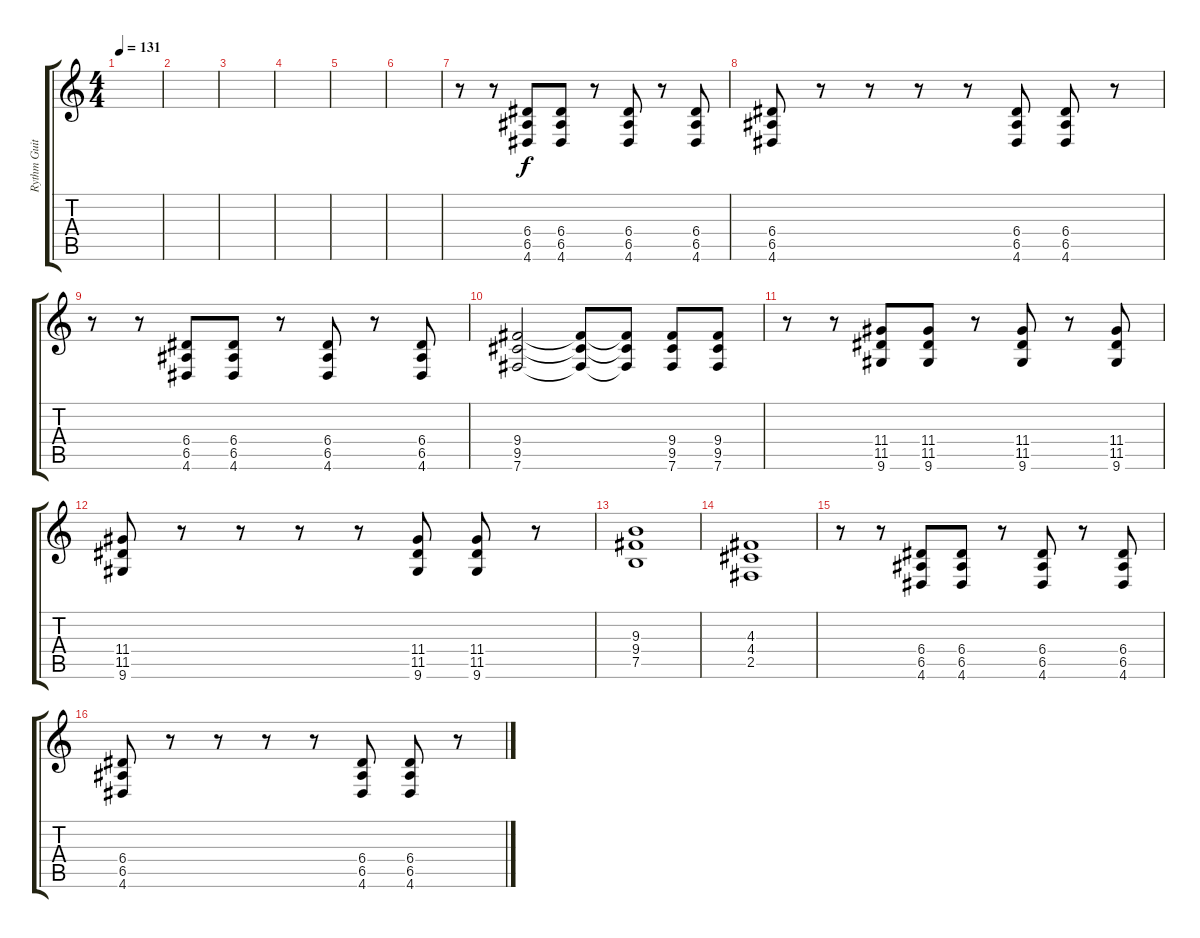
\track ("Rythm Guitar 1" "Rythm Guit") {instrument distortionguitar}
\staff {score tabs}
\tuning (B3 Gb3 D3 A2 E2 B1) {hide}
\ts (4 4)
\tempo 131
\clef g2
\ks c
|
|
|
|
|
|
r.8 r.8 (6.4 6.5 4.6).8 (6.4 6.5 4.6).8 r.8 (6.4 6.5 4.6).8 r.8 (6.4 6.5 4.6).8 |
(6.4 6.5 4.6).8 r.8 r.8 r.8 r.8 (6.4 6.5 4.6).8 (6.4 6.5 4.6).8 r.8 |
r.8 r.8 (6.4 6.5 4.6).8 (6.4 6.5 4.6).8 r.8 (6.4 6.5 4.6).8 r.8 (6.4 6.5 4.6).8 |
(9.4 9.5 7.6).2 (9.4{t} 9.5{t} 7.6{t}).8 (9.4{t} 9.5{t} 7.6{t}).8 (9.4 9.5 7.6).8 (9.4 9.5 7.6).8 |
r.8 r.8 (11.4 11.5 9.6).8 (11.4 11.5 9.6).8 r.8 (11.4 11.5 9.6).8 r.8 (11.4 11.5 9.6).8 |
(11.4 11.5 9.6).8 r.8 r.8 r.8 r.8 (11.4 11.5 9.6).8 (11.4 11.5 9.6).8 r.8 |
(9.3 9.4 7.5).1 |
(4.3 4.4 2.5).1 |
r.8 r.8 (6.4 6.5 4.6).8 (6.4 6.5 4.6).8 r.8 (6.4 6.5 4.6).8 r.8 (6.4 6.5 4.6).8 |
(6.4 6.5 4.6).8 r.8 r.8 r.8 r.8 (6.4 6.5 4.6).8 (6.4 6.5 4.6).8 r.8
